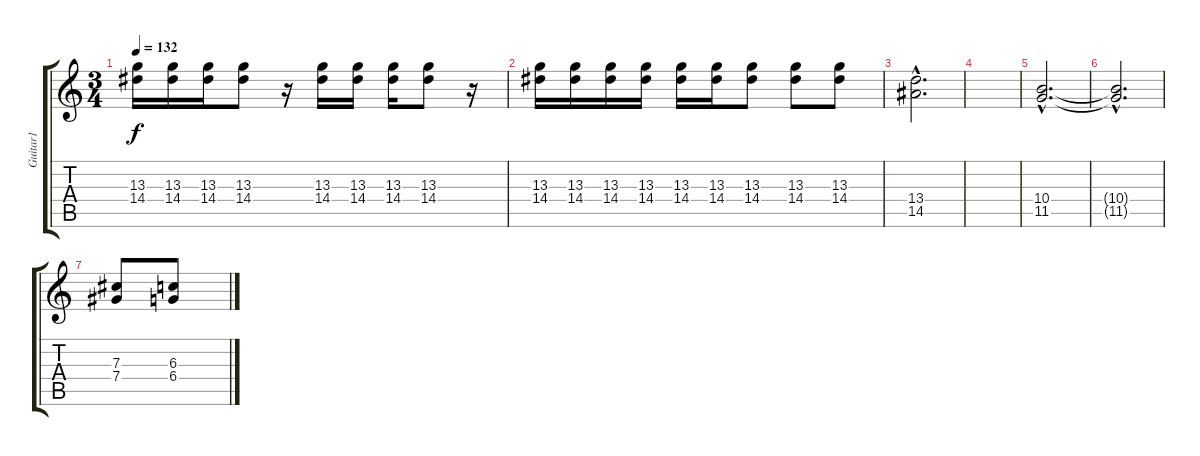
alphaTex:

\track ("Guitar1" "Guitar1") {instrument distortionguitar}
\staff {score tabs}
\tuning (Eb4 Bb3 Gb3 Db3 Ab2 Eb2) {hide}
\ts (3 4)
\tempo 132
\clef g2
\ks c
(13.3 14.4).16{dy f} (13.3 14.4).16 (13.3 14.4).16 (13.3 14.4).8 r.16 (13.3 14.4).16 (13.3 14.4).16 (13.3 14.4).16 (13.3 14.4).8 r.16 |
(13.3 14.4).16 (13.3 14.4).16 (13.3 14.4).16 (13.3 14.4).16 (13.3 14.4).16 (13.3 14.4).16 (13.3 14.4).8 (13.3 14.4).8 (13.3 14.4).8 |
(13.4{hac} 14.5{hac}).2{d} |
|
(10.4{hac} 11.5{hac}).2{d} |
(10.4{hac t} 11.5{hac t}).2{d} |
(7.3 7.4).8 (6.3 6.4).8
